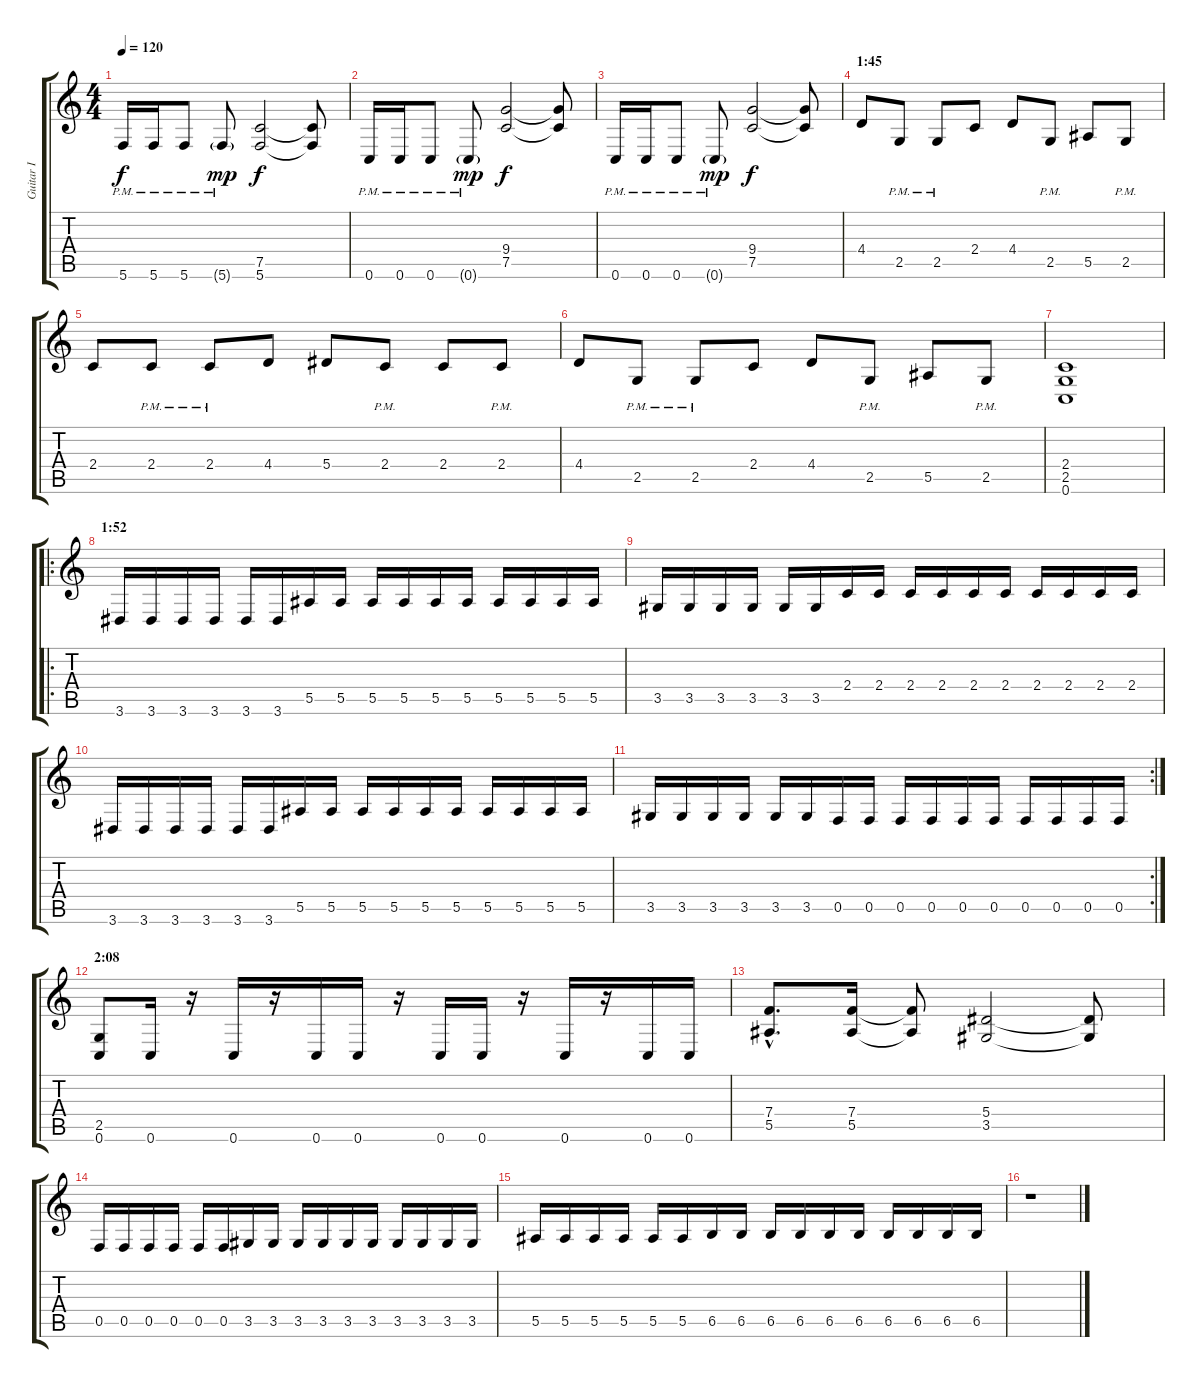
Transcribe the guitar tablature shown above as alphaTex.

\track ("Guitar I" "Guitar I") {instrument overdrivenguitar}
\staff {score tabs}
\tuning (C4 G3 Eb3 Bb2 F2 C2) {hide}
\ts (4 4)
\tempo 120
\clef g2
\ks c
5.6{pm}.16{dy f} 5.6{pm}.16 5.6{pm}.8 5.6{g pm}.8{dy mp} (7.5 5.6).2{dy f} (7.5{t} 5.6{t}).8 |
0.6{pm}.16 0.6{pm}.16 0.6{pm}.8 0.6{g pm}.8{dy mp} (9.4 7.5).2{dy f} (9.4{t} 7.5{t}).8 |
0.6{pm}.16 0.6{pm}.16 0.6{pm}.8 0.6{g pm}.8{dy mp} (9.4 7.5).2{dy f} (9.4{t} 7.5{t}).8 |
\section ("" "1:45")
4.4.8 2.5{pm}.8 2.5{pm}.8 2.4.8 4.4.8 2.5{pm}.8 5.5.8 2.5{pm}.8 |
2.4.8 2.4{pm}.8 2.4{pm}.8 4.4.8 5.4.8 2.4{pm}.8 2.4.8 2.4{pm}.8 |
4.4.8 2.5{pm}.8 2.5{pm}.8 2.4.8 4.4.8 2.5{pm}.8 5.5.8 2.5{pm}.8 |
(2.4 2.5 0.6).1 |
\ro
\section ("" "1:52")
3.6.16 3.6.16 3.6.16 3.6.16 3.6.16 3.6.16 5.5.16 5.5.16 5.5.16 5.5.16 5.5.16 5.5.16 5.5.16 5.5.16 5.5.16 5.5.16 |
3.5.16 3.5.16 3.5.16 3.5.16 3.5.16 3.5.16 2.4.16 2.4.16 2.4.16 2.4.16 2.4.16 2.4.16 2.4.16 2.4.16 2.4.16 2.4.16 |
3.6.16 3.6.16 3.6.16 3.6.16 3.6.16 3.6.16 5.5.16 5.5.16 5.5.16 5.5.16 5.5.16 5.5.16 5.5.16 5.5.16 5.5.16 5.5.16 |
\rc 2
3.5.16 3.5.16 3.5.16 3.5.16 3.5.16 3.5.16 0.5.16 0.5.16 0.5.16 0.5.16 0.5.16 0.5.16 0.5.16 0.5.16 0.5.16 0.5.16 |
\section ("" "2:08")
(2.5 0.6).8 0.6.16 r.16 0.6.16 r.16 0.6.16 0.6.16 r.16 0.6.16 0.6.16 r.16 0.6.16 r.16 0.6.16 0.6.16 |
(7.4{hac} 5.5{hac}).8{d} (7.4 5.5).16 (7.4{t} 5.5{t}).8 (5.4 3.5).2 (5.4{t} 3.5{t}).8 |
0.5.16 0.5.16 0.5.16 0.5.16 0.5.16 0.5.16 3.5.16 3.5.16 3.5.16 3.5.16 3.5.16 3.5.16 3.5.16 3.5.16 3.5.16 3.5.16 |
5.5.16 5.5.16 5.5.16 5.5.16 5.5.16 5.5.16 6.5.16 6.5.16 6.5.16 6.5.16 6.5.16 6.5.16 6.5.16 6.5.16 6.5.16 6.5.16 |
r.1
